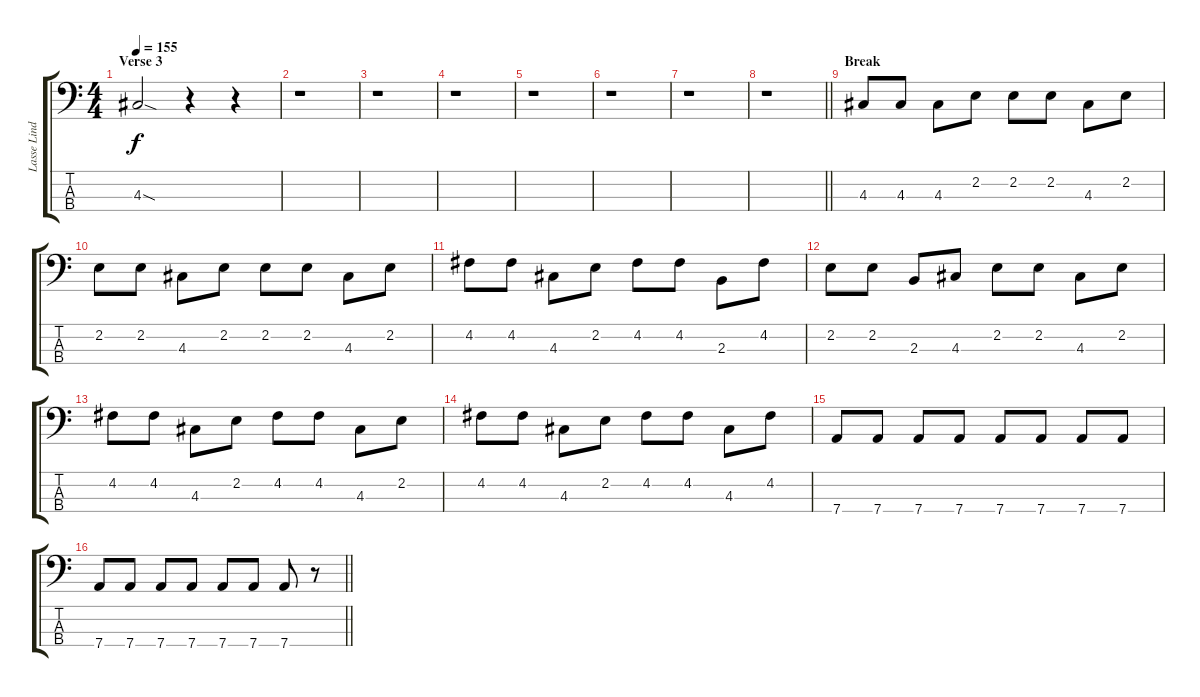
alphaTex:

\track ("Lasse Lindfors - Bass" "Lasse Lind") {instrument electricbassfinger}
\staff {score tabs}
\tuning (G2 D2 A1 D1) {hide}
\ts (4 4)
\section ("" "Verse 3")
\tempo 155
\clef f4
\ks c
4.3{sod}.2{dy f} r.4 r.4 |
r.1 |
r.1 |
r.1 |
r.1 |
r.1 |
r.1 |
\barLineRight lightlight
r.1 |
\section ("" "Break")
4.3.8{volume 16} 4.3.8 4.3.8 2.2.8 2.2.8 2.2.8 4.3.8 2.2.8 |
2.2.8 2.2.8 4.3.8 2.2.8 2.2.8 2.2.8 4.3.8 2.2.8 |
4.2.8 4.2.8 4.3.8 2.2.8 4.2.8 4.2.8 2.3.8 4.2.8 |
2.2.8 2.2.8 2.3.8 4.3.8 2.2.8 2.2.8 4.3.8 2.2.8 |
4.2.8 4.2.8 4.3.8 2.2.8 4.2.8 4.2.8 4.3.8 2.2.8 |
4.2.8 4.2.8 4.3.8 2.2.8 4.2.8 4.2.8 4.3.8 4.2.8 |
7.4.8{volume 14} 7.4.8 7.4.8 7.4.8 7.4.8 7.4.8 7.4.8 7.4.8 |
\barLineRight lightlight
7.4.8 7.4.8 7.4.8 7.4.8 7.4.8 7.4.8 7.4.8 r.8
